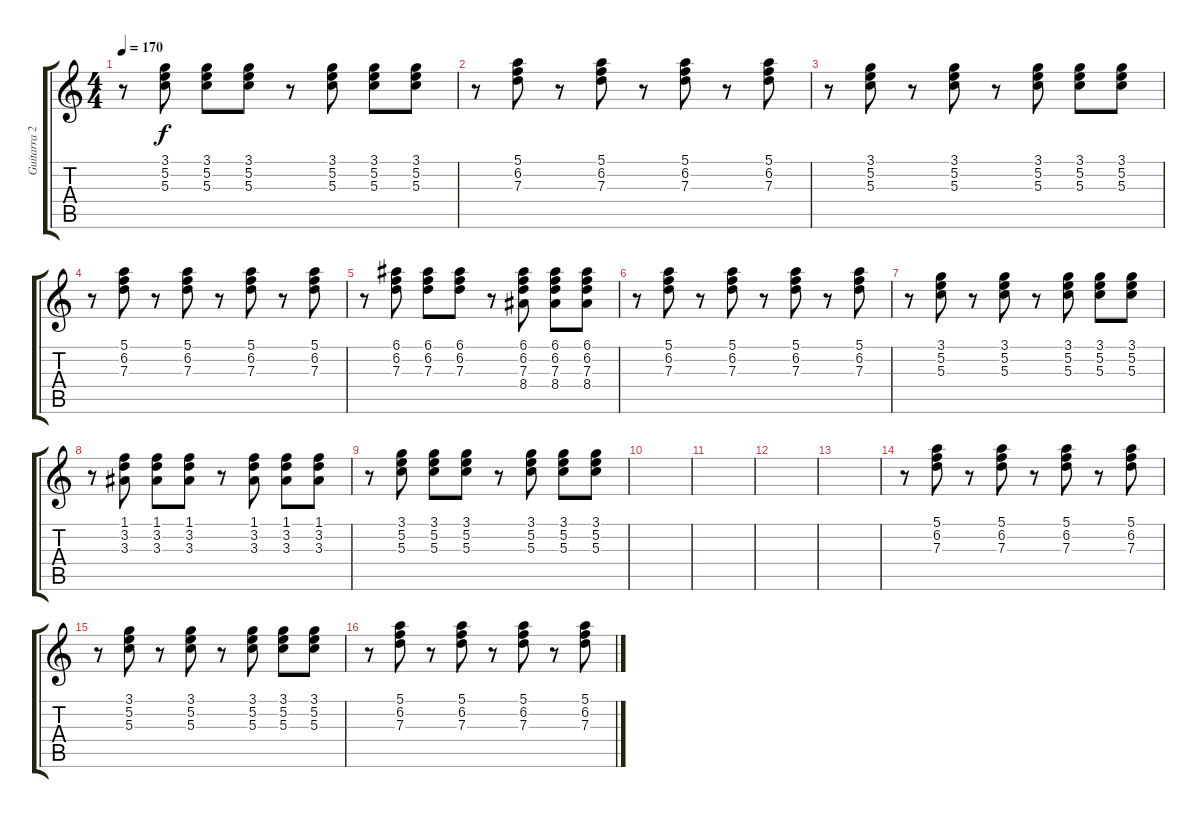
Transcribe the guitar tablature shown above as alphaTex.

\track ("Guitarra 2" "Guitarra 2") {instrument electricguitarjazz}
\staff {score tabs}
\tuning (E4 B3 G3 D3 A2 E2) {hide}
\ts (4 4)
\tempo 170
\clef g2
\ks c
r.8{dy f} (3.1 5.2 5.3).8 (3.1 5.2 5.3).8 (3.1 5.2 5.3).8 r.8 (3.1 5.2 5.3).8 (3.1 5.2 5.3).8 (3.1 5.2 5.3).8 |
r.8 (5.1 6.2 7.3).8 r.8 (5.1 6.2 7.3).8 r.8 (5.1 6.2 7.3).8 r.8 (5.1 6.2 7.3).8 |
r.8 (3.1 5.2 5.3).8 r.8 (3.1 5.2 5.3).8 r.8 (3.1 5.2 5.3).8 (3.1 5.2 5.3).8 (3.1 5.2 5.3).8 |
r.8 (5.1 6.2 7.3).8 r.8 (5.1 6.2 7.3).8 r.8 (5.1 6.2 7.3).8 r.8 (5.1 6.2 7.3).8 |
r.8 (6.1 6.2 7.3).8 (6.1 6.2 7.3).8 (6.1 6.2 7.3).8 r.8 (6.1 6.2 7.3 8.4).8 (6.1 6.2 7.3 8.4).8 (6.1 6.2 7.3 8.4).8 |
r.8 (5.1 6.2 7.3).8 r.8 (5.1 6.2 7.3).8 r.8 (5.1 6.2 7.3).8 r.8 (5.1 6.2 7.3).8 |
r.8 (3.1 5.2 5.3).8 r.8 (3.1 5.2 5.3).8 r.8 (3.1 5.2 5.3).8 (3.1 5.2 5.3).8 (3.1 5.2 5.3).8 |
r.8 (1.1 3.2 3.3).8 (1.1 3.2 3.3).8 (1.1 3.2 3.3).8 r.8 (1.1 3.2 3.3).8 (1.1 3.2 3.3).8 (1.1 3.2 3.3).8 |
r.8 (3.1 5.2 5.3).8 (3.1 5.2 5.3).8 (3.1 5.2 5.3).8 r.8 (3.1 5.2 5.3).8 (3.1 5.2 5.3).8 (3.1 5.2 5.3).8 |
|
|
|
|
r.8 (5.1 6.2 7.3).8 r.8 (5.1 6.2 7.3).8 r.8 (5.1 6.2 7.3).8 r.8 (5.1 6.2 7.3).8 |
r.8 (3.1 5.2 5.3).8 r.8 (3.1 5.2 5.3).8 r.8 (3.1 5.2 5.3).8 (3.1 5.2 5.3).8 (3.1 5.2 5.3).8 |
r.8 (5.1 6.2 7.3).8 r.8 (5.1 6.2 7.3).8 r.8 (5.1 6.2 7.3).8 r.8 (5.1 6.2 7.3).8
